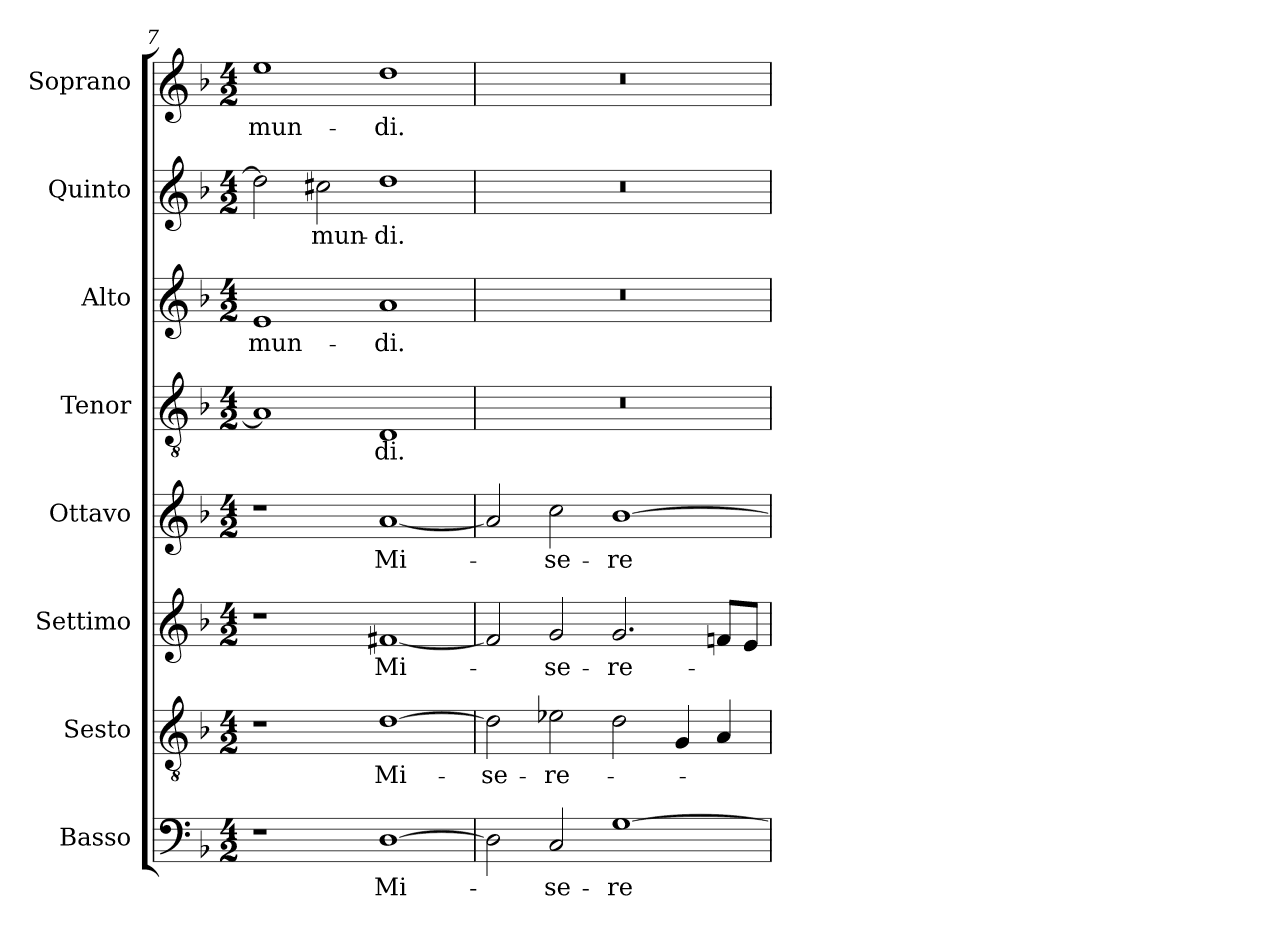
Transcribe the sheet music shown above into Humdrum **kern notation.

**kern	**text	**kern	**text	**kern	**text	**kern	**text	**kern	**text	**kern	**text	**kern	**text	**kern	**text
*part8	*part8	*part7	*part7	*part6	*part6	*part5	*part5	*part4	*part4	*part3	*part3	*part2	*part2	*part1	*part1
*staff8	*staff8	*staff7	*staff7	*staff6	*staff6	*staff5	*staff5	*staff4	*staff4	*staff3	*staff3	*staff2	*staff2	*staff1	*staff1
*I"Basso	*	*I"Sesto	*	*I"Settimo	*	*I"Ottavo	*	*I"Tenor	*	*I"Alto	*	*I"Quinto	*	*I"Soprano	*
*I'B.	*	*I'Ss.	*	*I'St.	*	*I'Ot.	*	*I'T.	*	*I'A.	*	*I'Q.	*	*I'S.	*
*clefF4	*	*clefGv2	*	*clefG2	*	*clefG2	*	*clefGv2	*	*clefG2	*	*clefG2	*	*clefG2	*
*	*	*ITrd7c12	*	*	*	*	*	*ITrd7c12	*	*	*	*	*	*	*
*k[b-]	*	*k[b-]	*	*k[b-]	*	*k[b-]	*	*k[b-]	*	*k[b-]	*	*k[b-]	*	*k[b-]	*
*F:	*	*F:	*	*F:	*	*F:	*	*F:	*	*F:	*	*F:	*	*F:	*
*M4/2	*	*M4/2	*	*M4/2	*	*M4/2	*	*M4/2	*	*M4/2	*	*M4/2	*	*M4/2	*
=7	=7	=7	=7	=7	=7	=7	=7	=7	=7	=7	=7	=7	=7	=7	=7
!	!	!	!	!	!	!	!	!	!	!	!LO:LY:b:color=#000000	!	!	!	!
!	!	!	!	!	!	!	!	!	!	!	!	!	!	!	!LO:LY:b:color=#000000
1r	.	1r	.	1r	.	1r	.	1AAi]	.	1ei	mun-	2ddi\]	.	1eei	mun-
!	!	!	!	!	!	!	!	!	!	!	!	!	!LO:LY:b:color=#000000	!	!
.	.	.	.	.	.	.	.	.	.	.	.	2cc#Xi\	mun-	.	.
!	!LO:LY:b:color=#000000	!	!	!	!	!	!	!	!	!	!	!	!	!	!
!	!	!	!LO:LY:b:color=#000000	!	!	!	!	!	!	!	!	!	!	!	!
!	!	!	!	!	!LO:LY:b:color=#000000	!	!	!	!	!	!	!	!	!	!
!	!	!	!	!	!	!	!LO:LY:b:color=#000000	!	!	!	!	!	!	!	!
!	!	!	!	!	!	!	!	!	!LO:LY:b:color=#000000	!	!	!	!	!	!
!	!	!	!	!	!	!	!	!	!	!	!LO:LY:b:color=#000000	!	!	!	!
!	!	!	!	!	!	!	!	!	!	!	!	!	!LO:LY:b:color=#000000	!	!
!	!	!	!	!	!	!	!	!	!	!	!	!	!	!	!LO:LY:b:color=#000000
[1Di	Mi-	[1Di	Mi-	[1f#Xi	Mi-	[1ai	Mi-	1DDi	-di.	1ai	-di.	1ddi	-di.	1ddi	-di.
=8	=8	=8	=8	=8	=8	=8	=8	=8	=8	=8	=8	=8	=8	=8	=8
!	!	!	!LO:LY:b:color=#000000	!	!	!	!	!LO:N:vis=1	!	!LO:N:vis=1	!	!LO:N:vis=1	!	!LO:N:vis=1	!
2Di\]	.	2Di\]	-se-	2f#i/]	.	2ai/]	.	0r	.	0r	.	0r	.	0r	.
!	!LO:LY:b:color=#000000	!	!	!	!	!	!	!	!	!	!	!	!	!	!
!	!	!	!LO:LY:b:color=#000000	!	!	!	!	!	!	!	!	!	!	!	!
!	!	!	!	!	!LO:LY:b:color=#000000	!	!	!	!	!	!	!	!	!	!
!	!	!	!	!	!	!	!LO:LY:b:color=#000000	!	!	!	!	!	!	!	!
2Ci/	-se-	2E-Xi\	-re-	2gi/	-se-	2cci\	-se-	.	.	.	.	.	.	.	.
!	!LO:LY:b:color=#000000	!	!	!	!	!	!	!	!	!	!	!	!	!	!
!	!	!	!	!	!LO:LY:b:color=#000000	!	!	!	!	!	!	!	!	!	!
!	!	!	!	!	!	!	!LO:LY:b:color=#000000	!	!	!	!	!	!	!	!
[1Gi	-re-	2Di\	.	2.gi/	-re-	[1b-i	-re-	.	.	.	.	.	.	.	.
.	.	4GGi/	.	.	.	.	.	.	.	.	.	.	.	.	.
.	.	4AAi/	.	8fni/L	.	.	.	.	.	.	.	.	.	.	.
.	.	.	.	8ei/J	.	.	.	.	.	.	.	.	.	.	.
=	=	=	=	=	=	=	=	=	=	=	=	=	=	=	=
*-	*-	*-	*-	*-	*-	*-	*-	*-	*-	*-	*-	*-	*-	*-	*-
